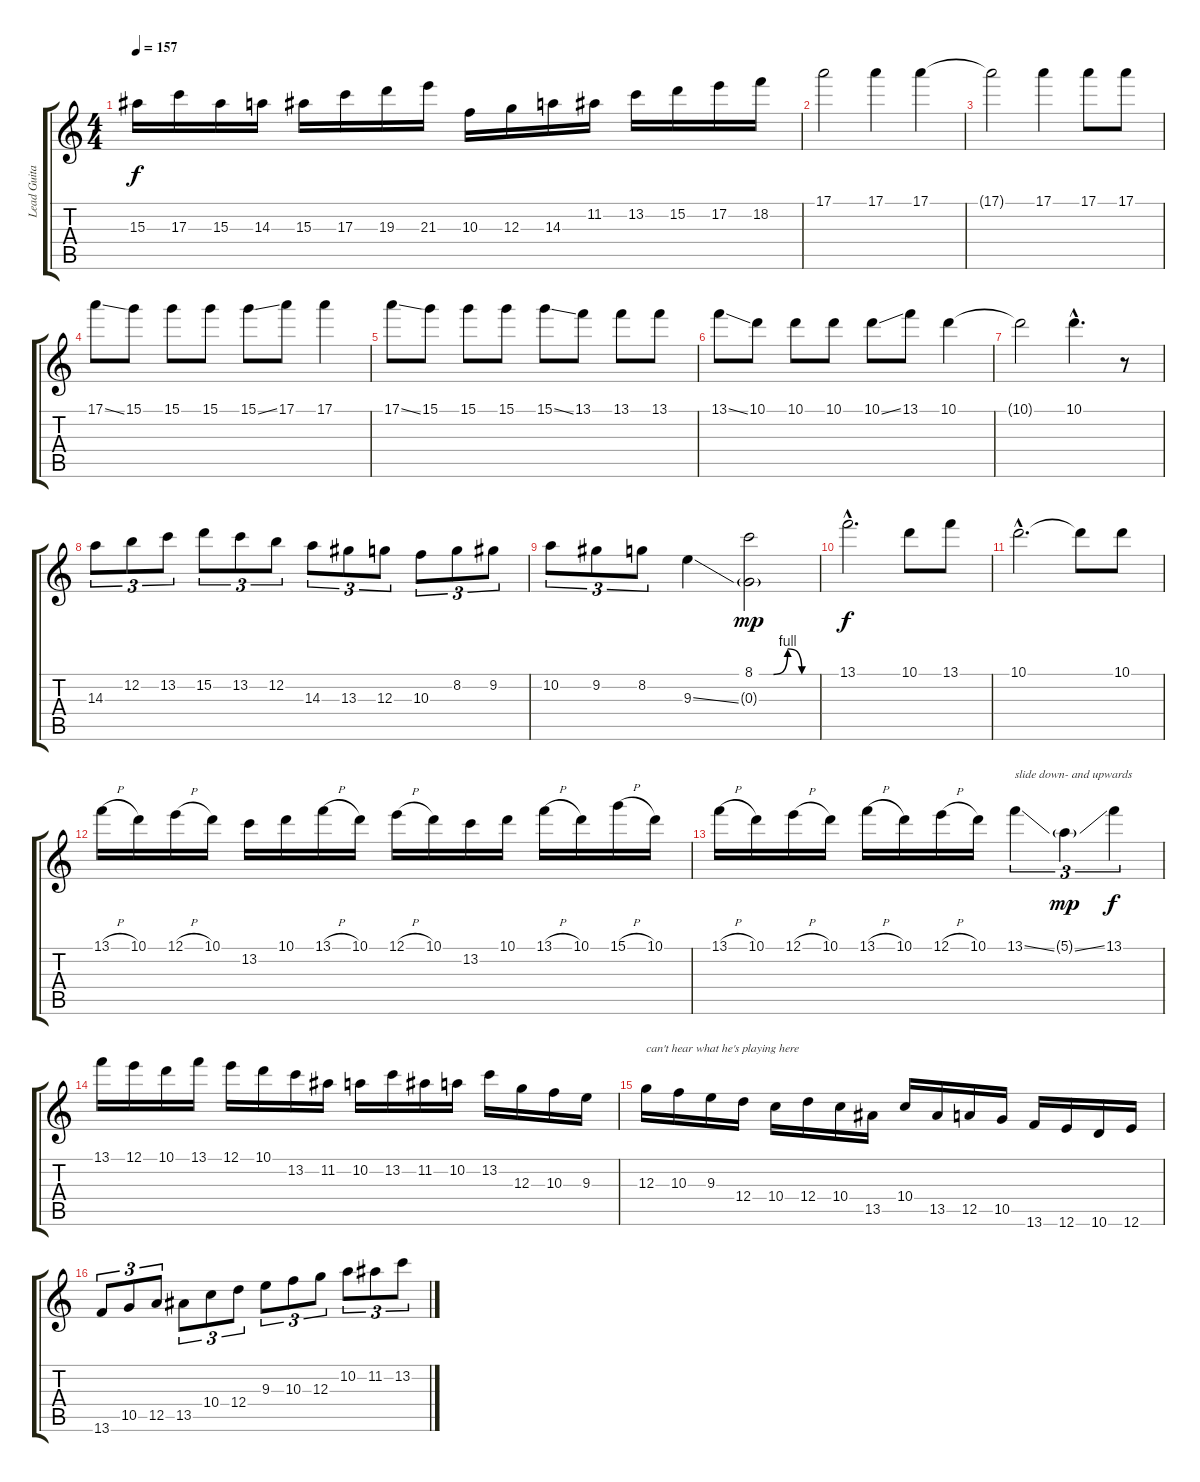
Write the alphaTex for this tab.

\track ("Lead Guitar I" "Lead Guita") {instrument distortionguitar}
\staff {score tabs}
\tuning (E4 B3 G3 D3 A2 E2) {hide}
\ts (4 4)
\tempo 157
\clef g2
\ks c
15.3.16{dy f} 17.3.16 15.3.16 14.3.16 15.3.16 17.3.16 19.3.16 21.3.16 10.3.16 12.3.16 14.3.16 11.2.16 13.2.16 15.2.16 17.2.16 18.2.16 |
17.1.2 17.1.4 17.1.4 |
17.1{t}.2 17.1.4 17.1.8 17.1.8 |
17.1{ss}.8 15.1.8 15.1.8 15.1.8 15.1{ss}.8 17.1.8 17.1.4 |
17.1{ss}.8 15.1.8 15.1.8 15.1.8 15.1{ss}.8 13.1.8 13.1.8 13.1.8 |
13.1{ss}.8 10.1.8 10.1.8 10.1.8 10.1{ss}.8 13.1.8 10.1.4 |
10.1{t}.2 10.1{hac}.4{d} r.8 |
14.3.8{tu (3 2)} 12.2.8{tu (3 2)} 13.2.8{tu (3 2)} 15.2.8{tu (3 2)} 13.2.8{tu (3 2)} 12.2.8{tu (3 2)} 14.3.8{tu (3 2)} 13.3.8{tu (3 2)} 12.3.8{tu (3 2)} 10.3.8{tu (3 2)} 8.2.8{tu (3 2)} 9.2.8{tu (3 2)} |
10.2.8{tu (3 2)} 9.2.8{tu (3 2)} 8.2.8{tu (3 2)} 9.3{ss}.4 (8.1{be (custom 0 0 15 0 30 4 45 0 60 0)} 0.3{g}).2{dy mp} |
13.1{hac}.2{d dy f} 10.1.8 13.1.8 |
10.1{hac}.2{d} 10.1{t}.8 10.1.8 |
13.1{h}.16 10.1.16 12.1{h}.16 10.1.16 13.2.16 10.1.16 13.1{h}.16 10.1.16 12.1{h}.16 10.1.16 13.2.16 10.1.16 13.1{h}.16 10.1.16 15.1{h}.16 10.1.16 |
13.1{h}.16 10.1.16 12.1{h}.16 10.1.16 13.1{h}.16 10.1.16 12.1{h}.16 10.1.16 13.1{ss}.4{tu (3 2) txt "slide down- and upwards"} 5.1{ss g}.4{tu (3 2) dy mp} 13.1.4{tu (3 2) dy f} |
13.1.16 12.1.16 10.1.16 13.1.16 12.1.16 10.1.16 13.2.16 11.2.16 10.2.16 13.2.16 11.2.16 10.2.16 13.2.16 12.3.16 10.3.16 9.3.16 |
12.3.16{txt "can't hear what he's playing here"} 10.3.16 9.3.16 12.4.16 10.4.16 12.4.16 10.4.16 13.5.16 10.4.16 13.5.16 12.5.16 10.5.16 13.6.16 12.6.16 10.6.16 12.6.16 |
13.6.8{tu (3 2)} 10.5.8{tu (3 2)} 12.5.8{tu (3 2)} 13.5.8{tu (3 2)} 10.4.8{tu (3 2)} 12.4.8{tu (3 2)} 9.3.8{tu (3 2)} 10.3.8{tu (3 2)} 12.3.8{tu (3 2)} 10.2.8{tu (3 2)} 11.2.8{tu (3 2)} 13.2.8{tu (3 2)}
